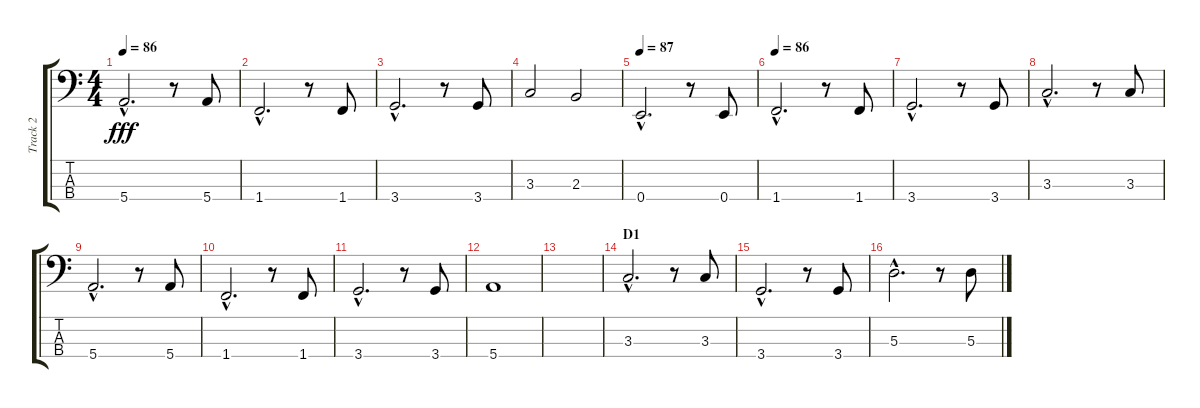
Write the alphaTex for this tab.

\track ("Track 2" "Track 2") {instrument electricbasspick}
\staff {score tabs}
\tuning (G2 D2 A1 E1) {hide}
\ts (4 4)
\tempo 86
\clef f4
\ks c
5.4{hac}.2{d dy fff} r.8 5.4.8 |
1.4{hac}.2{d} r.8 1.4.8 |
3.4{hac}.2{d} r.8 3.4.8 |
3.3.2 2.3.2 |
\tempo 87
0.4{hac}.2{d} r.8 0.4.8 |
\tempo 86
1.4{hac}.2{d} r.8 1.4.8 |
3.4{hac}.2{d} r.8 3.4.8 |
3.3{hac}.2{d} r.8 3.3.8 |
5.4{hac}.2{d} r.8 5.4.8 |
1.4{hac}.2{d} r.8 1.4.8 |
3.4{hac}.2{d} r.8 3.4.8 |
5.4.1 |
|
\section ("" "D1")
3.3{hac}.2{d} r.8 3.3.8 |
3.4{hac}.2{d} r.8 3.4.8 |
5.3{hac}.2{d} r.8 5.3.8
